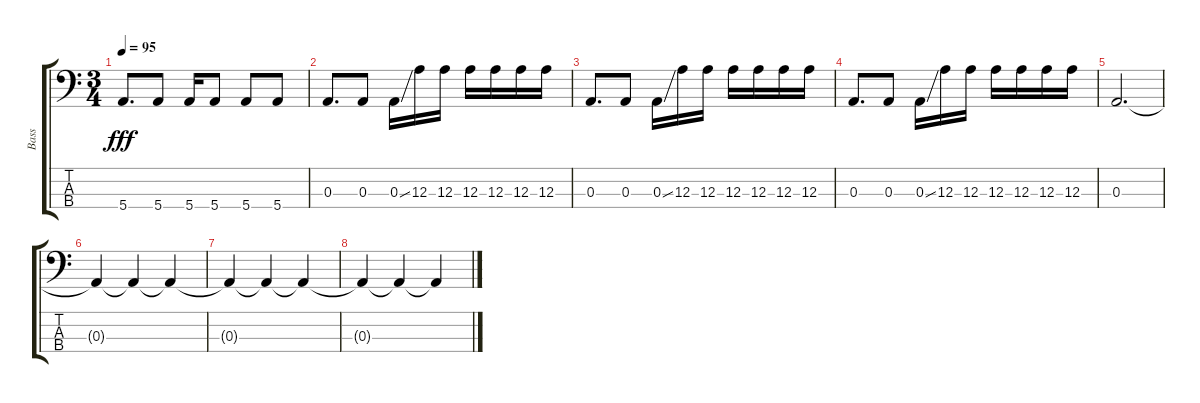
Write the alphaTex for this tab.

\track ("Bass" "Bass") {instrument electricbasspick}
\staff {score tabs}
\tuning (G2 D2 A1 E1) {hide}
\ts (3 4)
\tempo 95
\clef f4
\ks c
5.4.8{d dy fff} 5.4.8 5.4.16 5.4.8 5.4.8 5.4.8 |
0.3.8{d} 0.3.8 0.3{ss}.16 12.3.16 12.3.16 12.3.16 12.3.16 12.3.16 12.3.16 |
0.3.8{d} 0.3.8 0.3{ss}.16 12.3.16 12.3.16 12.3.16 12.3.16 12.3.16 12.3.16 |
0.3.8{d} 0.3.8 0.3{ss}.16 12.3.16 12.3.16 12.3.16 12.3.16 12.3.16 12.3.16 |
0.3.2{d} |
0.3{t}.4 0.3{t}.4 0.3{t}.4 |
0.3{t}.4 0.3{t}.4 0.3{t}.4 |
0.3{t}.4 0.3{t}.4 0.3{t}.4
